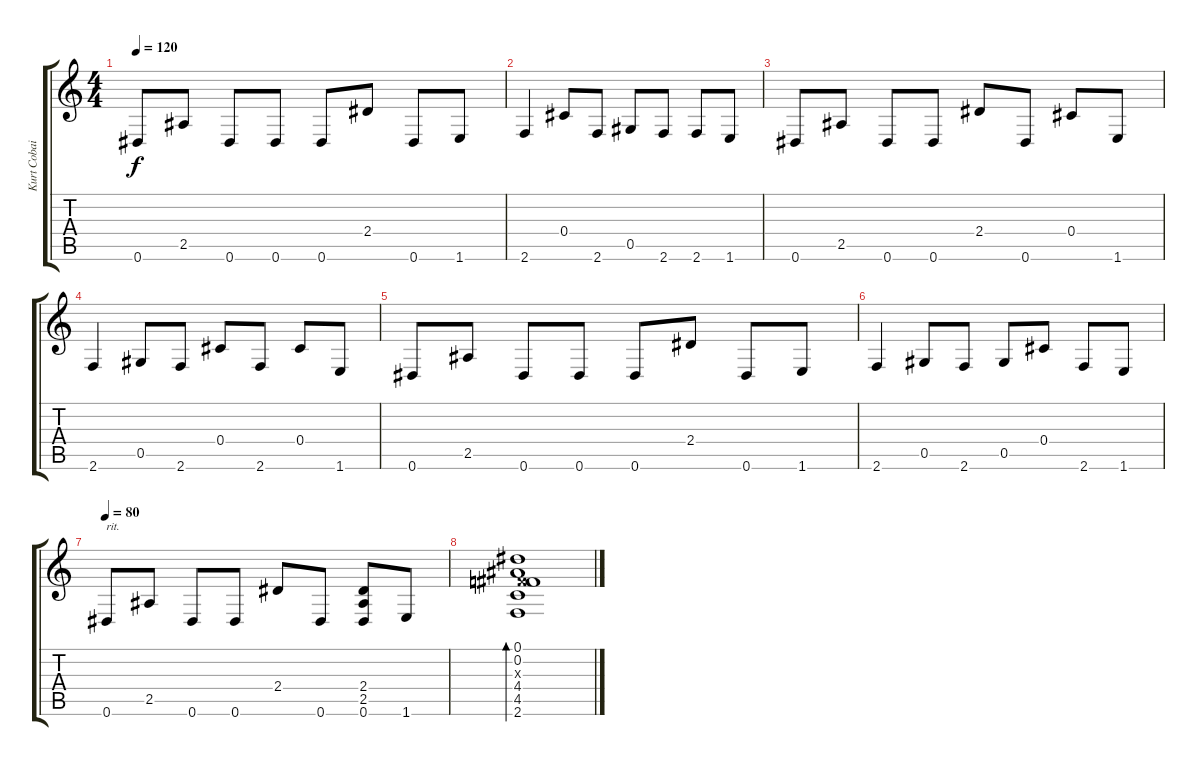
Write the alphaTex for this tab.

\track ("Kurt Cobain" "Kurt Cobai") {instrument acousticguitarsteel}
\staff {score tabs}
\tuning (Eb4 Bb3 Gb3 Db3 Ab2 Eb2) {hide}
\ts (4 4)
\tempo 120
\clef g2
\ks c
0.6.8{dy f} 2.5.8 0.6.8 0.6.8 0.6.8 2.4.8 0.6.8 1.6.8 |
2.6.4 0.4.8 2.6.8 0.5.8 2.6.8 2.6.8 1.6.8 |
0.6.8 2.5.8 0.6.8 0.6.8 2.4.8 0.6.8 0.4.8 1.6.8 |
2.6.4 0.5.8 2.6.8 0.4.8 2.6.8 0.4.8 1.6.8 |
0.6.8 2.5.8 0.6.8 0.6.8 0.6.8 2.4.8 0.6.8 1.6.8 |
2.6.4 0.5.8 2.6.8 0.5.8 0.4.8 2.6.8 1.6.8 |
\tempo 80
0.6.8{txt "rit."} 2.5.8 0.6.8 0.6.8 2.4.8 0.6.8 (2.4 2.5 0.6).8 1.6.8 |
(0.1 0.2 0.3{x} 4.4 4.5 2.6).1{bd 60}
